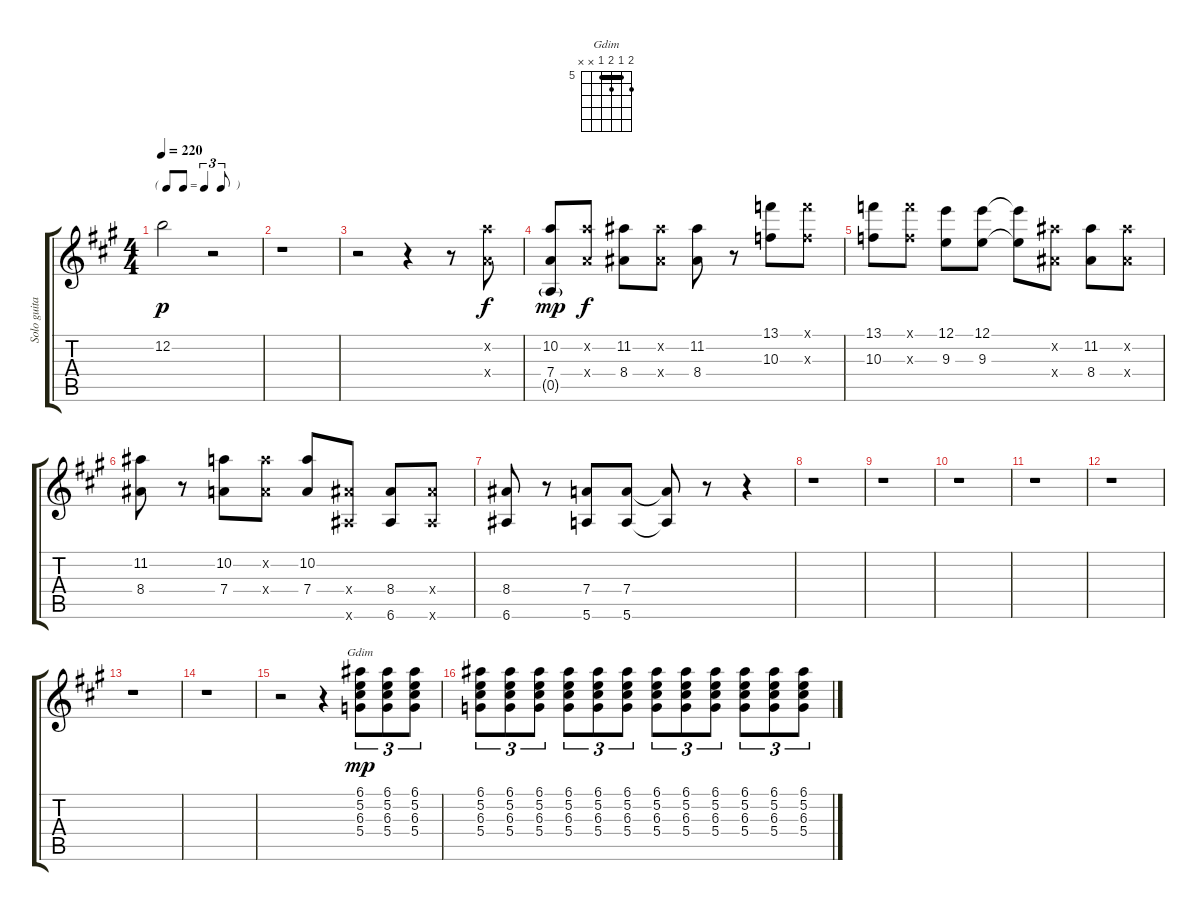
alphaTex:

\track ("Solo guitar" "Solo guita") {instrument acousticguitarsteel}
\staff {score tabs}
\tuning (E4 B3 G3 D3 A2 E2) {hide}
\chord ("Gdim" 6 5 6 5 x x) {firstfret 5 barre 5}
\ts (4 4)
\tf triplet8th
\tempo 220
\clef g2
\ks a
12.2.2{dy p} r.2 |
r.1 |
r.2 r.4 r.8 (10.2{x} 7.4{x}).8{dy f} |
(10.2 7.4 0.5{g}).8{dy mp} (10.2{x} 7.4{x}).8{dy f} (11.2 8.4).8 (11.2{x} 8.4{x}).8 (11.2 8.4).8 r.8 (13.1 10.3).8 (13.1{x} 10.3{x}).8 |
(13.1 10.3).8 (13.1{x} 10.3{x}).8 (12.1 9.3).8 (12.1 9.3).8 (12.1{t} 9.3{t}).8 (11.2{x} 8.4{x}).8 (11.2 8.4).8 (11.2{x} 8.4{x}).8 |
(11.2 8.4).8 r.8 (10.2 7.4).8 (10.2{x} 7.4{x}).8 (10.2 7.4).8 (8.4{x} 6.6{x}).8 (8.4 6.6).8 (8.4{x} 6.6{x}).8 |
(8.4 6.6).8 r.8 (7.4 5.6).8 (7.4 5.6).8 (7.4{t} 5.6{t}).8 r.8 r.4 |
r.1 |
r.1 |
r.1 |
r.1 |
r.1 |
r.1 |
r.1 |
r.2 r.4 (6.1 5.2 6.3 5.4).8{tu (3 2) ch "Gdim" dy mp} (6.1 5.2 6.3 5.4).8{tu (3 2)} (6.1 5.2 6.3 5.4).8{tu (3 2)} |
(6.1 5.2 6.3 5.4).8{tu (3 2)} (6.1 5.2 6.3 5.4).8{tu (3 2)} (6.1 5.2 6.3 5.4).8{tu (3 2)} (6.1 5.2 6.3 5.4).8{tu (3 2)} (6.1 5.2 6.3 5.4).8{tu (3 2)} (6.1 5.2 6.3 5.4).8{tu (3 2)} (6.1 5.2 6.3 5.4).8{tu (3 2)} (6.1 5.2 6.3 5.4).8{tu (3 2)} (6.1 5.2 6.3 5.4).8{tu (3 2)} (6.1 5.2 6.3 5.4).8{tu (3 2)} (6.1 5.2 6.3 5.4).8{tu (3 2)} (6.1 5.2 6.3 5.4).8{tu (3 2)}
